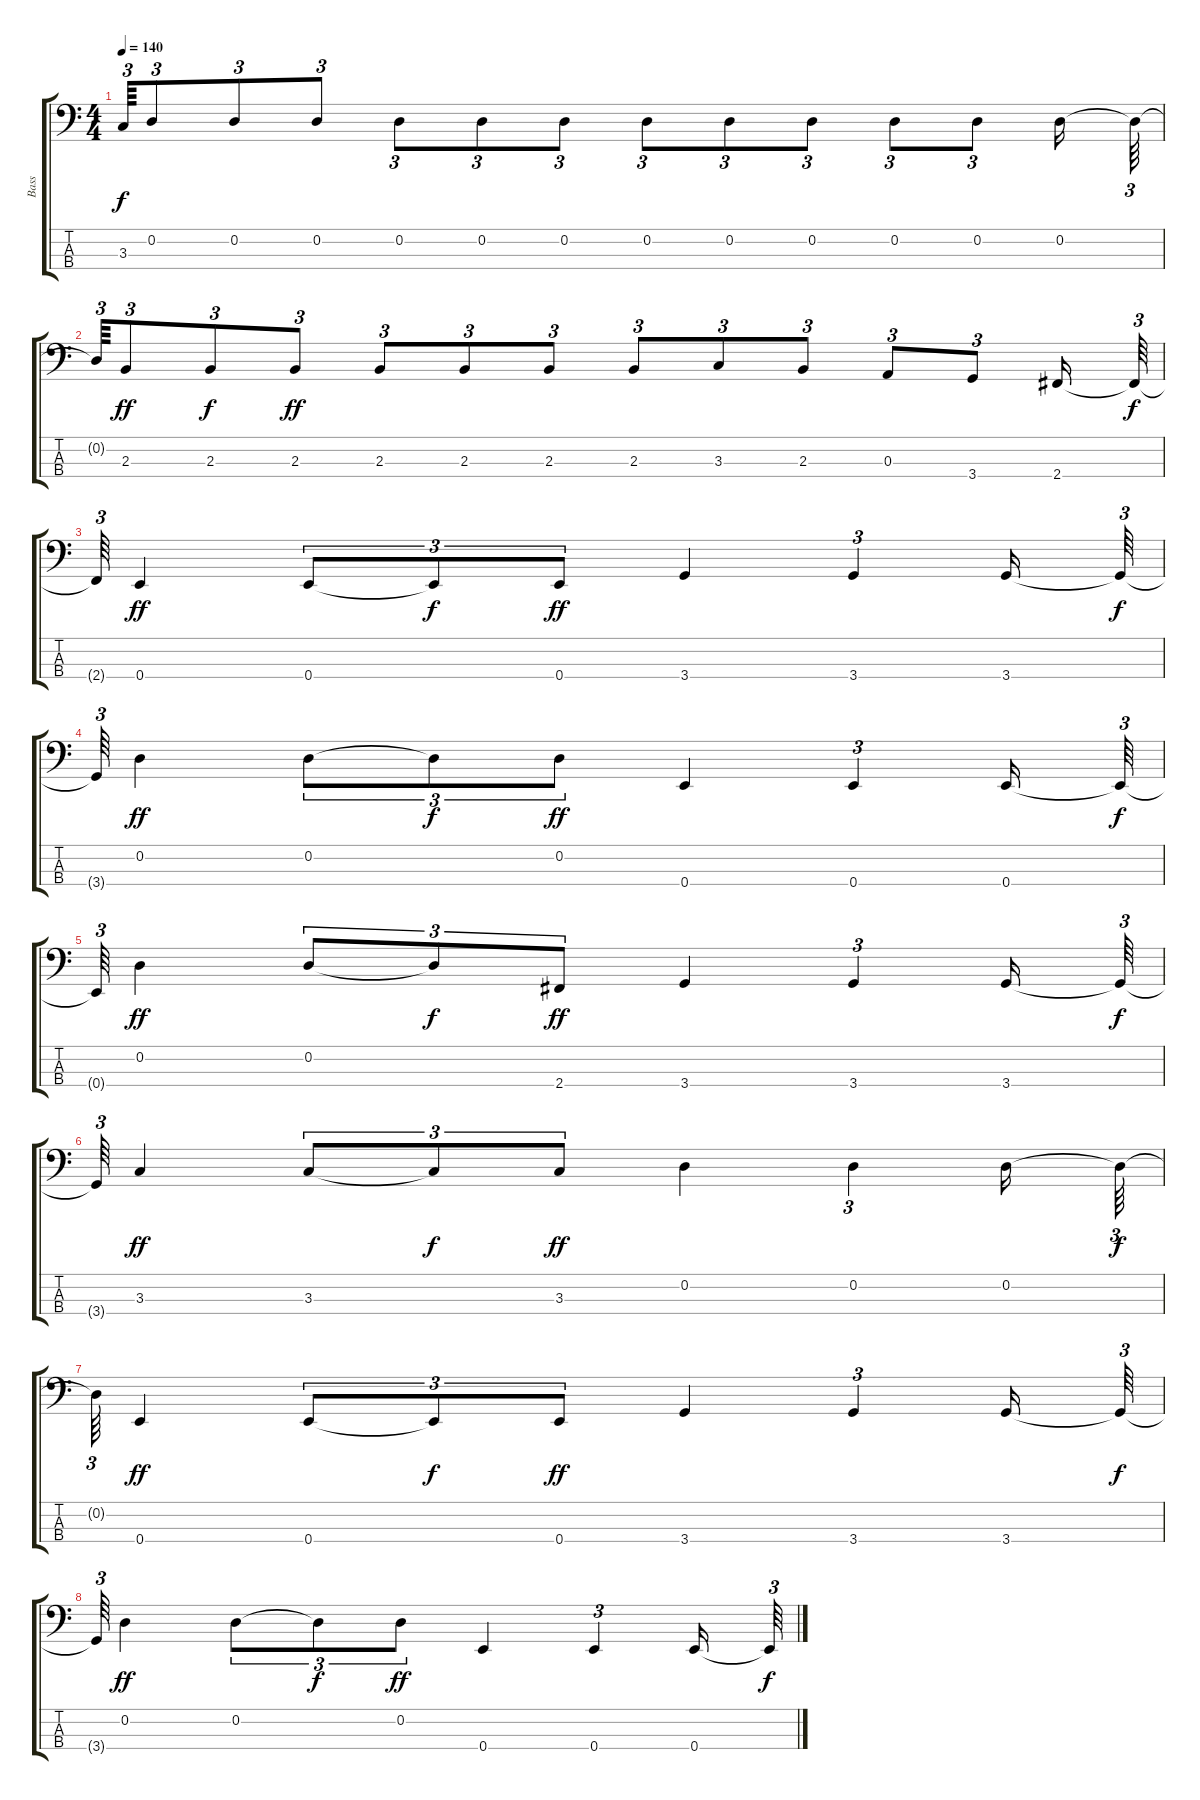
\track ("Bass" "Bass") {instrument electricbassfinger}
\staff {score tabs}
\tuning (G2 D2 A1 E1) {hide}
\ts (4 4)
\tempo 140
\clef f4
\ks c
3.3{t}.64{tu (3 2) dy f} 0.2.8{tu (3 2)} 0.2.8{tu (3 2)} 0.2.8{tu (3 2)} 0.2.8{tu (3 2)} 0.2.8{tu (3 2)} 0.2.8{tu (3 2)} 0.2.8{tu (3 2)} 0.2.8{tu (3 2)} 0.2.8{tu (3 2)} 0.2.8{tu (3 2)} 0.2.8{tu (3 2)} 0.2.16 0.2{t}.64{tu (3 2)} |
0.2{t}.64{tu (3 2)} 2.3.8{tu (3 2) dy ff} 2.3.8{tu (3 2) dy f} 2.3.8{tu (3 2) dy ff} 2.3.8{tu (3 2)} 2.3.8{tu (3 2)} 2.3.8{tu (3 2)} 2.3.8{tu (3 2)} 3.3.8{tu (3 2)} 2.3.8{tu (3 2)} 0.3.8{tu (3 2)} 3.4.8{tu (3 2)} 2.4.16 2.4{t}.64{tu (3 2) dy f} |
2.4{t}.64{tu (3 2)} 0.4.4{dy ff} 0.4.8{tu (3 2)} 0.4{t}.8{tu (3 2) dy f} 0.4.8{tu (3 2) dy ff} 3.4.4 3.4.4{tu (3 2)} 3.4.16 3.4{t}.64{tu (3 2) dy f} |
3.4{t}.64{tu (3 2)} 0.2.4{dy ff} 0.2.8{tu (3 2)} 0.2{t}.8{tu (3 2) dy f} 0.2.8{tu (3 2) dy ff} 0.4.4 0.4.4{tu (3 2)} 0.4.16 0.4{t}.64{tu (3 2) dy f} |
0.4{t}.64{tu (3 2)} 0.2.4{dy ff} 0.2.8{tu (3 2)} 0.2{t}.8{tu (3 2) dy f} 2.4.8{tu (3 2) dy ff} 3.4.4 3.4.4{tu (3 2)} 3.4.16 3.4{t}.64{tu (3 2) dy f} |
3.4{t}.64{tu (3 2)} 3.3.4{dy ff} 3.3.8{tu (3 2)} 3.3{t}.8{tu (3 2) dy f} 3.3.8{tu (3 2) dy ff} 0.2.4 0.2.4{tu (3 2)} 0.2.16 0.2{t}.64{tu (3 2) dy f} |
0.2{t}.64{tu (3 2)} 0.4.4{dy ff} 0.4.8{tu (3 2)} 0.4{t}.8{tu (3 2) dy f} 0.4.8{tu (3 2) dy ff} 3.4.4 3.4.4{tu (3 2)} 3.4.16 3.4{t}.64{tu (3 2) dy f} |
3.4{t}.64{tu (3 2)} 0.2.4{dy ff} 0.2.8{tu (3 2)} 0.2{t}.8{tu (3 2) dy f} 0.2.8{tu (3 2) dy ff} 0.4.4 0.4.4{tu (3 2)} 0.4.16 0.4{t}.64{tu (3 2) dy f}
